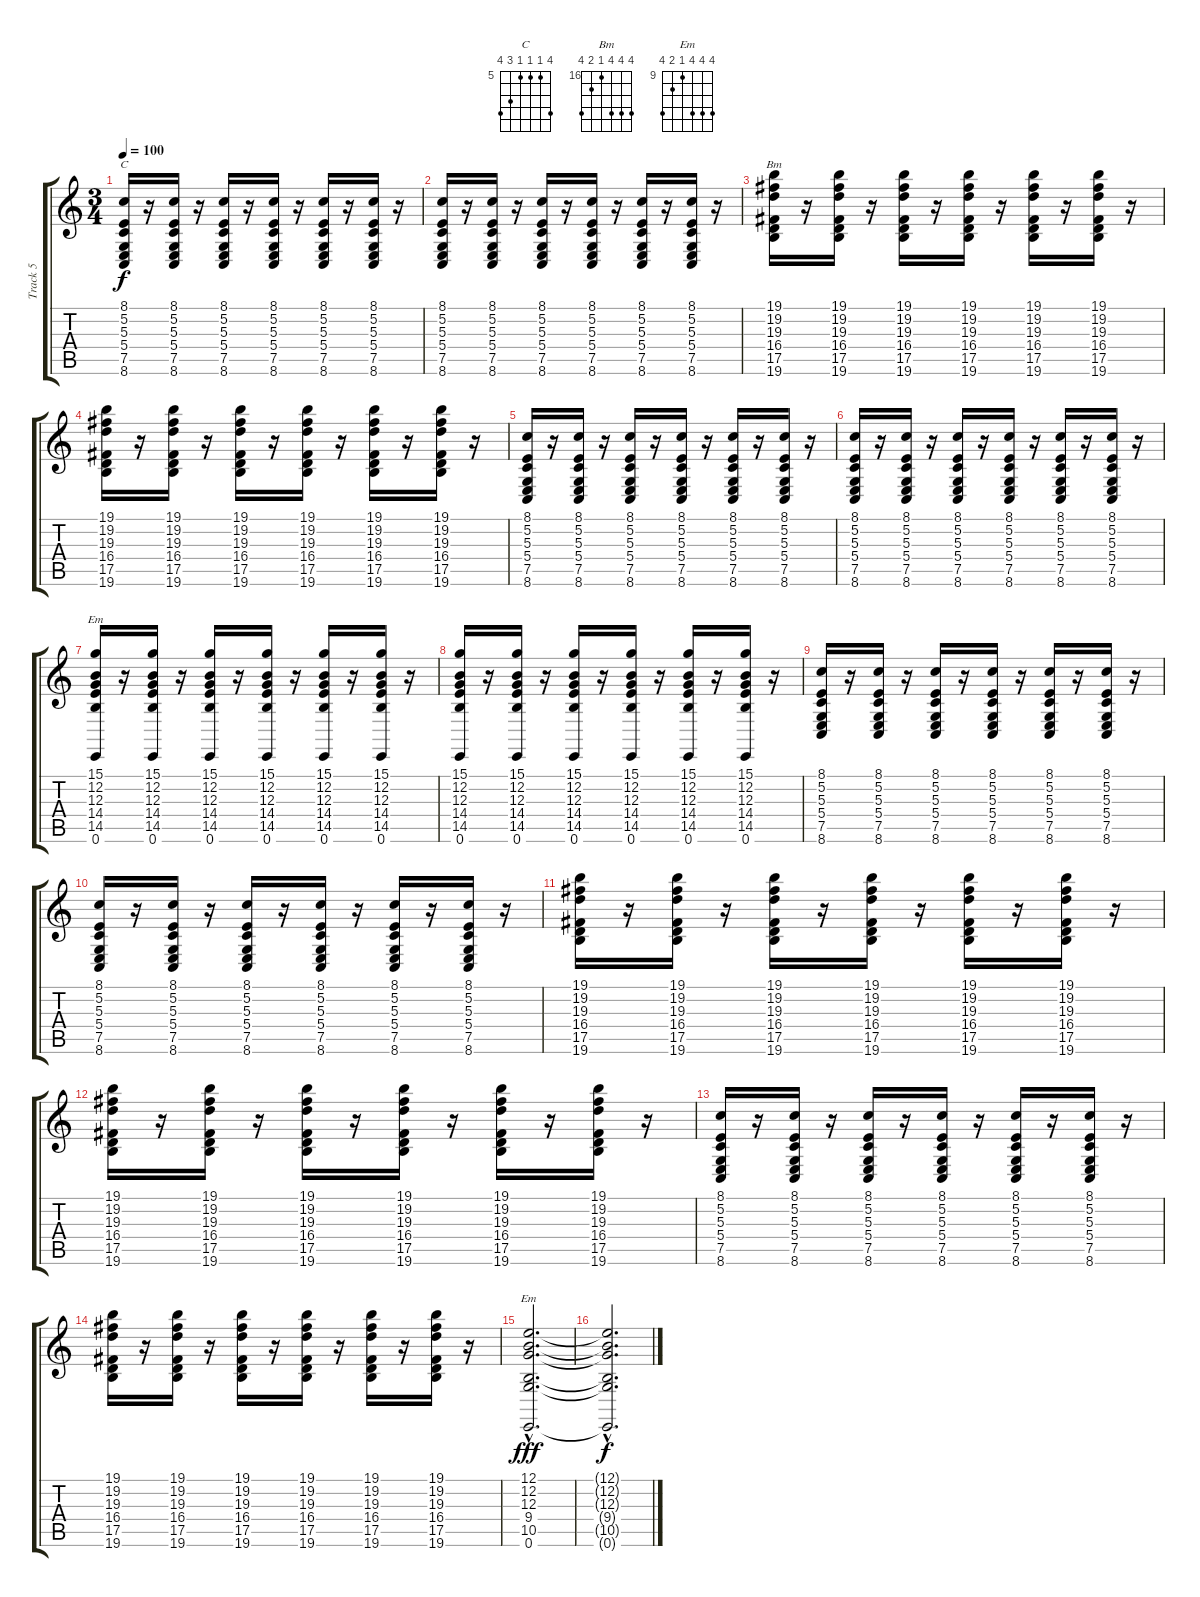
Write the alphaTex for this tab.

\track ("Track 5" "Track 5") {instrument electricpiano2}
\staff {score tabs}
\tuning (E4 B3 G3 D3 A2 E2) {hide}
\chord ("C" 8 5 5 5 7 8) {firstfret 5}
\chord ("Bm" 19 19 19 16 17 19) {firstfret 16}
\chord ("Em" 15 12 12 14 14 0) {firstfret 12}
\chord ("Em" 12 12 12 9 10 12) {firstfret 9}
\ts (3 4)
\tempo 100
\clef g2
\ks c
(8.1 5.2 5.3 5.4 7.5 8.6).16{ch "C" dy f} r.16 (8.1 5.2 5.3 5.4 7.5 8.6).16 r.16 (8.1 5.2 5.3 5.4 7.5 8.6).16 r.16 (8.1 5.2 5.3 5.4 7.5 8.6).16 r.16 (8.1 5.2 5.3 5.4 7.5 8.6).16 r.16 (8.1 5.2 5.3 5.4 7.5 8.6).16 r.16 |
(8.1 5.2 5.3 5.4 7.5 8.6).16 r.16 (8.1 5.2 5.3 5.4 7.5 8.6).16 r.16 (8.1 5.2 5.3 5.4 7.5 8.6).16 r.16 (8.1 5.2 5.3 5.4 7.5 8.6).16 r.16 (8.1 5.2 5.3 5.4 7.5 8.6).16 r.16 (8.1 5.2 5.3 5.4 7.5 8.6).16 r.16 |
(19.1 19.2 19.3 16.4 17.5 19.6).16{ch "Bm"} r.16 (19.1 19.2 19.3 16.4 17.5 19.6).16 r.16 (19.1 19.2 19.3 16.4 17.5 19.6).16 r.16 (19.1 19.2 19.3 16.4 17.5 19.6).16 r.16 (19.1 19.2 19.3 16.4 17.5 19.6).16 r.16 (19.1 19.2 19.3 16.4 17.5 19.6).16 r.16 |
(19.1 19.2 19.3 16.4 17.5 19.6).16 r.16 (19.1 19.2 19.3 16.4 17.5 19.6).16 r.16 (19.1 19.2 19.3 16.4 17.5 19.6).16 r.16 (19.1 19.2 19.3 16.4 17.5 19.6).16 r.16 (19.1 19.2 19.3 16.4 17.5 19.6).16 r.16 (19.1 19.2 19.3 16.4 17.5 19.6).16 r.16 |
(8.1 5.2 5.3 5.4 7.5 8.6).16 r.16 (8.1 5.2 5.3 5.4 7.5 8.6).16 r.16 (8.1 5.2 5.3 5.4 7.5 8.6).16 r.16 (8.1 5.2 5.3 5.4 7.5 8.6).16 r.16 (8.1 5.2 5.3 5.4 7.5 8.6).16 r.16 (8.1 5.2 5.3 5.4 7.5 8.6).16 r.16 |
(8.1 5.2 5.3 5.4 7.5 8.6).16 r.16 (8.1 5.2 5.3 5.4 7.5 8.6).16 r.16 (8.1 5.2 5.3 5.4 7.5 8.6).16 r.16 (8.1 5.2 5.3 5.4 7.5 8.6).16 r.16 (8.1 5.2 5.3 5.4 7.5 8.6).16 r.16 (8.1 5.2 5.3 5.4 7.5 8.6).16 r.16 |
(15.1 12.2 12.3 14.4 14.5 0.6).16{ch "Em"} r.16 (15.1 12.2 12.3 14.4 14.5 0.6).16 r.16 (15.1 12.2 12.3 14.4 14.5 0.6).16 r.16 (15.1 12.2 12.3 14.4 14.5 0.6).16 r.16 (15.1 12.2 12.3 14.4 14.5 0.6).16 r.16 (15.1 12.2 12.3 14.4 14.5 0.6).16 r.16 |
(15.1 12.2 12.3 14.4 14.5 0.6).16 r.16 (15.1 12.2 12.3 14.4 14.5 0.6).16 r.16 (15.1 12.2 12.3 14.4 14.5 0.6).16 r.16 (15.1 12.2 12.3 14.4 14.5 0.6).16 r.16 (15.1 12.2 12.3 14.4 14.5 0.6).16 r.16 (15.1 12.2 12.3 14.4 14.5 0.6).16 r.16 |
(8.1 5.2 5.3 5.4 7.5 8.6).16 r.16 (8.1 5.2 5.3 5.4 7.5 8.6).16 r.16 (8.1 5.2 5.3 5.4 7.5 8.6).16 r.16 (8.1 5.2 5.3 5.4 7.5 8.6).16 r.16 (8.1 5.2 5.3 5.4 7.5 8.6).16 r.16 (8.1 5.2 5.3 5.4 7.5 8.6).16 r.16 |
(8.1 5.2 5.3 5.4 7.5 8.6).16 r.16 (8.1 5.2 5.3 5.4 7.5 8.6).16 r.16 (8.1 5.2 5.3 5.4 7.5 8.6).16 r.16 (8.1 5.2 5.3 5.4 7.5 8.6).16 r.16 (8.1 5.2 5.3 5.4 7.5 8.6).16 r.16 (8.1 5.2 5.3 5.4 7.5 8.6).16 r.16 |
(19.1 19.2 19.3 16.4 17.5 19.6).16 r.16 (19.1 19.2 19.3 16.4 17.5 19.6).16 r.16 (19.1 19.2 19.3 16.4 17.5 19.6).16 r.16 (19.1 19.2 19.3 16.4 17.5 19.6).16 r.16 (19.1 19.2 19.3 16.4 17.5 19.6).16 r.16 (19.1 19.2 19.3 16.4 17.5 19.6).16 r.16 |
(19.1 19.2 19.3 16.4 17.5 19.6).16 r.16 (19.1 19.2 19.3 16.4 17.5 19.6).16 r.16 (19.1 19.2 19.3 16.4 17.5 19.6).16 r.16 (19.1 19.2 19.3 16.4 17.5 19.6).16 r.16 (19.1 19.2 19.3 16.4 17.5 19.6).16 r.16 (19.1 19.2 19.3 16.4 17.5 19.6).16 r.16 |
(8.1 5.2 5.3 5.4 7.5 8.6).16 r.16 (8.1 5.2 5.3 5.4 7.5 8.6).16 r.16 (8.1 5.2 5.3 5.4 7.5 8.6).16 r.16 (8.1 5.2 5.3 5.4 7.5 8.6).16 r.16 (8.1 5.2 5.3 5.4 7.5 8.6).16 r.16 (8.1 5.2 5.3 5.4 7.5 8.6).16 r.16 |
(19.1 19.2 19.3 16.4 17.5 19.6).16 r.16 (19.1 19.2 19.3 16.4 17.5 19.6).16 r.16 (19.1 19.2 19.3 16.4 17.5 19.6).16 r.16 (19.1 19.2 19.3 16.4 17.5 19.6).16 r.16 (19.1 19.2 19.3 16.4 17.5 19.6).16 r.16 (19.1 19.2 19.3 16.4 17.5 19.6).16 r.16 |
(12.1{hac} 12.2{hac} 12.3{hac} 9.4{hac} 10.5{hac} 0.6{hac}).2{d ch "Em" dy fff} |
(12.1{hac t} 12.2{hac t} 12.3{hac t} 9.4{hac t} 10.5{hac t} 0.6{hac t}).2{d dy f}
